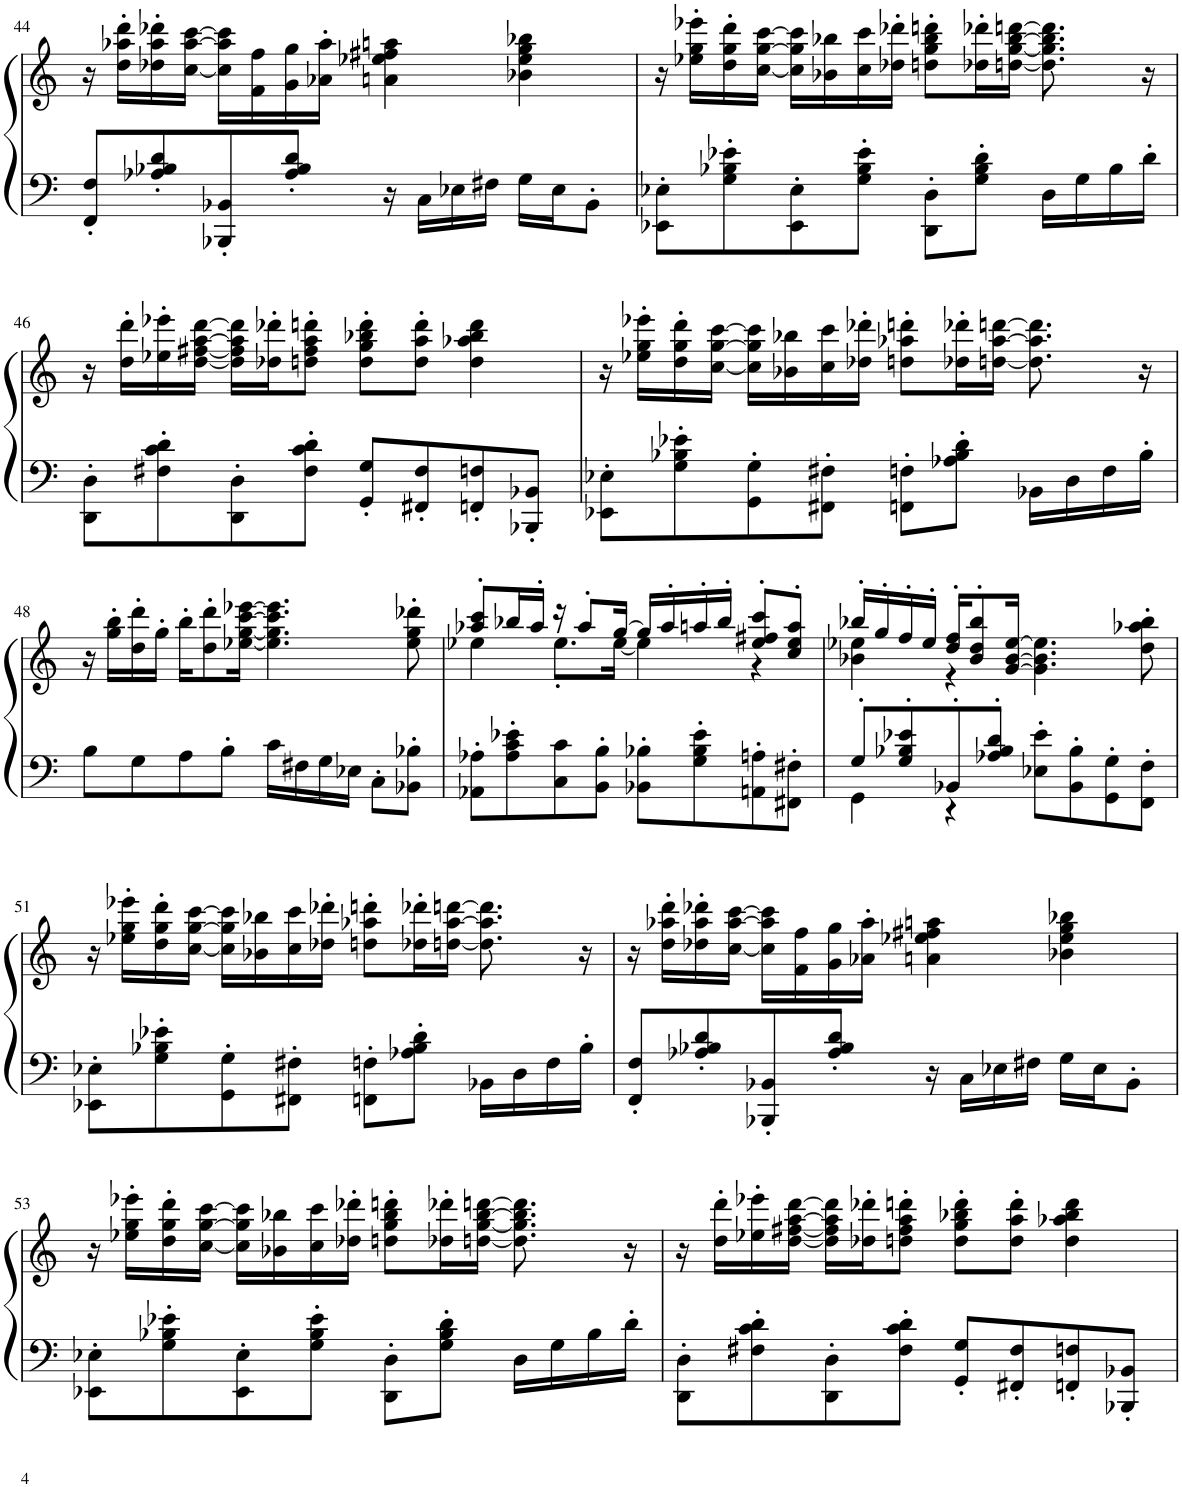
**kern	**kern
*part1	*part1
*staff2	*staff1
*I"Piano	*
*I'Pno.	*
!!LO:PB:g=z
*clefF4	*clefG2
*k[]	*k[]
*M4/4	*M4/4
=44	=44
8FF/' 8F/'L	16r
.	16dd\' 16aa-X\' 16ddd\'LL
8A-X/' 8B-X/' 8d/'	16dd-X\' 16aa-\' 16ddd-X\'
.	[16cc\ [16aa-\ [16ccc\JJ
8BBB-X/' 8BB-X/'	16cc\] 16aa-\] 16ccc\]LL
.	16f\ 16ff\
8A-/' 8B-/' 8d/'J	16g\ 16gg\
.	16a-X\' 16aa-\'JJ
16r	4an\ 4ee-X\ 4ff#X\ 4aan\
16C\LL	.
16E-X\	.
16F#X\JJ	.
16G\LL	4b-X\ 4ee-\ 4gg\ 4bb-X\
16E-\J	.
8BB-'\J	.
=45	=45
8EE-X\' 8E-X\'L	16r
.	16ee-X\' 16gg\' 16eee-X\'LL
8G\' 8B-X\' 8e-X\'	16dd\' 16gg\' 16ddd\'
.	[16cc\ [16gg\ [16ccc\JJ
8EE-\' 8E-\'	16cc\] 16gg\] 16ccc\]LL
.	16b-X\ 16bb-X\
8G\' 8B-\' 8e-\'J	16cc\ 16ccc\
.	16dd-X\' 16ddd-X\'JJ
8DD\' 8D\'L	8ddn\' 8gg\' 8bb-\' 8dddn\'L
8G\' 8B-\' 8d\'J	16dd-X\' 16ddd-X\'L
.	[16ddn\ [16gg\ [16bb-\ [16dddn\JJ
16D\LL	8.dd\] 8.gg\] 8.bb-\] 8.ddd\]
16G\	.
16B-\	.
16d'\JJ	16r
!!LO:LB:g=z
=46	=46
8DD\' 8D\'L	16r
.	16dd\' 16ddd\'LL
8F#X\' 8c\' 8d\'	16ee-X\' 16eee-X\'
.	[16dd\ [16ff#X\ [16aa\ [16ddd\JJ
8DD\' 8D\'	16dd\] 16ff#\] 16aa\] 16ddd\]LL
.	16dd-X\' 16ddd-X\'J
8F#\' 8c\' 8d\'J	8ddn\' 8ff#\' 8aa\' 8dddn\'J
8GG/' 8G/'L	8dd\' 8gg\' 8bb-X\' 8ddd\'L
8FF#X/' 8F#/'	8dd\' 8aa\' 8ddd\'J
8FFn/' 8Fn/'	4dd\ 4aa-X\ 4bb-\ 4ddd\
8BBB-X/' 8BB-X/'J	.
=47	=47
8EE-X\' 8E-X\'L	16r
.	16ee-X\' 16gg\' 16eee-X\'LL
8G\' 8B-X\' 8e-X\'	16dd\' 16gg\' 16ddd\'
.	[16cc\ [16gg\ [16ccc\JJ
8GG\' 8G\'	16cc\] 16gg\] 16ccc\]LL
.	16b-X\ 16bb-X\
8FF#X\' 8F#X\'J	16cc\ 16ccc\
.	16dd-X\' 16ddd-X\'JJ
8FFn\' 8Fn\'L	8ddn\' 8aa-X\' 8dddn\'L
8A-X\' 8B-\' 8d\'J	16dd-X\' 16ddd-X\'L
.	[16ddn\ [16aa-\ [16dddn\JJ
16BB-X\LL	8.dd\] 8.aa-\] 8.ddd\]
16D\	.
16F\	.
16B-'\JJ	16r
!!LO:LB:g=z
=48	=48
8B\L	16r
.	16gg\' 16bb\'LL
8G\	16dd\' 16ddd\'
.	16gg'\JJ
8A\	16bb'\KL
.	8dd\' 8ddd\'
8B'\J	.
.	[16ee-X\ [16gg\ [16ccc\ [16eee-X\Jk
16c\LL	4.ee-\] 4.gg\] 4.ccc\] 4.eee-\]
16F#X\	.
16G\	.
16E-X\JJ	.
8C'\L	.
8BB-X\' 8B-X\'J	8ee-\' 8gg\' 8ddd-X\'
=49	=49
*	*^
8AA-X\' 8A-X\'L	8aa-X/' 8ccc/'L	4ee-X\
8A-\' 8c\' 8e-X\'	16bb-X/L	.
.	16aa-'/JJ	.
8C\ 8c\	16r	8.ee-'\L
.	8aa-'/L	.
8BB\' 8B\'J	.	.
.	[16gg/Jk	[16ee-\Jk
8BB-X\' 8B-X\'L	16gg/LL]	4ee-\]
.	16aa-'/	.
8G\' 8B-\' 8e-\'	16aan'/	.
.	16bb-'/JJ	.
8AAn\' 8An\'	8ee-/' 8ff#X/' 8ccc/'L	4r
8FF#X\' 8F#X\'J	8cc/' 8ee-/' 8aa/'J	.
=50	=50	=50
*^	*	*
8G'/L	4GG\	16bb-X'/LL	4b-X\ 4ee-X\
.	.	16gg'/	.
8G/' 8B-X/' 8e-X/'	.	16ff'/	.
.	.	16ee-'/JJ	.
8BB-X'/	4r	16dd/' 16ff/'KL	4r
.	.	8b-/' 8dd/' 8bb-/'	.
8A-X/' 8B-/' 8d/'J	.	.	.
.	.	[16g/ [16b-/ [16ee-/Jk	.
8E-X\' 8e-\'L	2ryy	4.g\] 4.b-\] 4.ee-\]	2ryy
8BB-\' 8B-\'	.	.	.
8GG\' 8G\'	.	.	.
8FF\' 8F\'J	.	8dd\' 8aa-X\' 8bb-\'	.
*v	*v	*	*
*	*v	*v
!!LO:LB:g=z
=51	=51
8EE-X\' 8E-X\'L	16r
.	16ee-X\' 16gg\' 16eee-X\'LL
8G\' 8B-X\' 8e-X\'	16dd\' 16gg\' 16ddd\'
.	[16cc\ [16gg\ [16ccc\JJ
8GG\' 8G\'	16cc\] 16gg\] 16ccc\]LL
.	16b-X\ 16bb-X\
8FF#X\' 8F#X\'J	16cc\ 16ccc\
.	16dd-X\' 16ddd-X\'JJ
8FFn\' 8Fn\'L	8ddn\' 8aa-X\' 8dddn\'L
8A-X\' 8B-\' 8d\'J	16dd-X\' 16ddd-X\'L
.	[16ddn\ [16aa-\ [16dddn\JJ
16BB-X\LL	8.dd\] 8.aa-\] 8.ddd\]
16D\	.
16F\	.
16B-'\JJ	16r
=52	=52
8FF/' 8F/'L	16r
.	16dd\' 16aa-X\' 16ddd\'LL
8A-X/' 8B-X/' 8d/'	16dd-X\' 16aa-\' 16ddd-X\'
.	[16cc\ [16aa-\ [16ccc\JJ
8BBB-X/' 8BB-X/'	16cc\] 16aa-\] 16ccc\]LL
.	16f\ 16ff\
8A-/' 8B-/' 8d/'J	16g\ 16gg\
.	16a-X\' 16aa-\'JJ
16r	4an\ 4ee-X\ 4ff#X\ 4aan\
16C\LL	.
16E-X\	.
16F#X\JJ	.
16G\LL	4b-X\ 4ee-\ 4gg\ 4bb-X\
16E-\J	.
8BB-'\J	.
!!LO:LB:g=z
=53	=53
8EE-X\' 8E-X\'L	16r
.	16ee-X\' 16gg\' 16eee-X\'LL
8G\' 8B-X\' 8e-X\'	16dd\' 16gg\' 16ddd\'
.	[16cc\ [16gg\ [16ccc\JJ
8EE-\' 8E-\'	16cc\] 16gg\] 16ccc\]LL
.	16b-X\ 16bb-X\
8G\' 8B-\' 8e-\'J	16cc\ 16ccc\
.	16dd-X\' 16ddd-X\'JJ
8DD\' 8D\'L	8ddn\' 8gg\' 8bb-\' 8dddn\'L
8G\' 8B-\' 8d\'J	16dd-X\' 16ddd-X\'L
.	[16ddn\ [16gg\ [16bb-\ [16dddn\JJ
16D\LL	8.dd\] 8.gg\] 8.bb-\] 8.ddd\]
16G\	.
16B-\	.
16d'\JJ	16r
=54	=54
8DD\' 8D\'L	16r
.	16dd\' 16ddd\'LL
8F#X\' 8c\' 8d\'	16ee-X\' 16eee-X\'
.	[16dd\ [16ff#X\ [16aa\ [16ddd\JJ
8DD\' 8D\'	16dd\] 16ff#\] 16aa\] 16ddd\]LL
.	16dd-X\' 16ddd-X\'J
8F#\' 8c\' 8d\'J	8ddn\' 8ff#\' 8aa\' 8dddn\'J
8GG/' 8G/'L	8dd\' 8gg\' 8bb-X\' 8ddd\'L
8FF#X/' 8F#/'	8dd\' 8aa\' 8ddd\'J
8FFn/' 8Fn/'	4dd\ 4aa-X\ 4bb-\ 4ddd\
8BBB-X/' 8BB-X/'J	.
=	=
*-	*-
